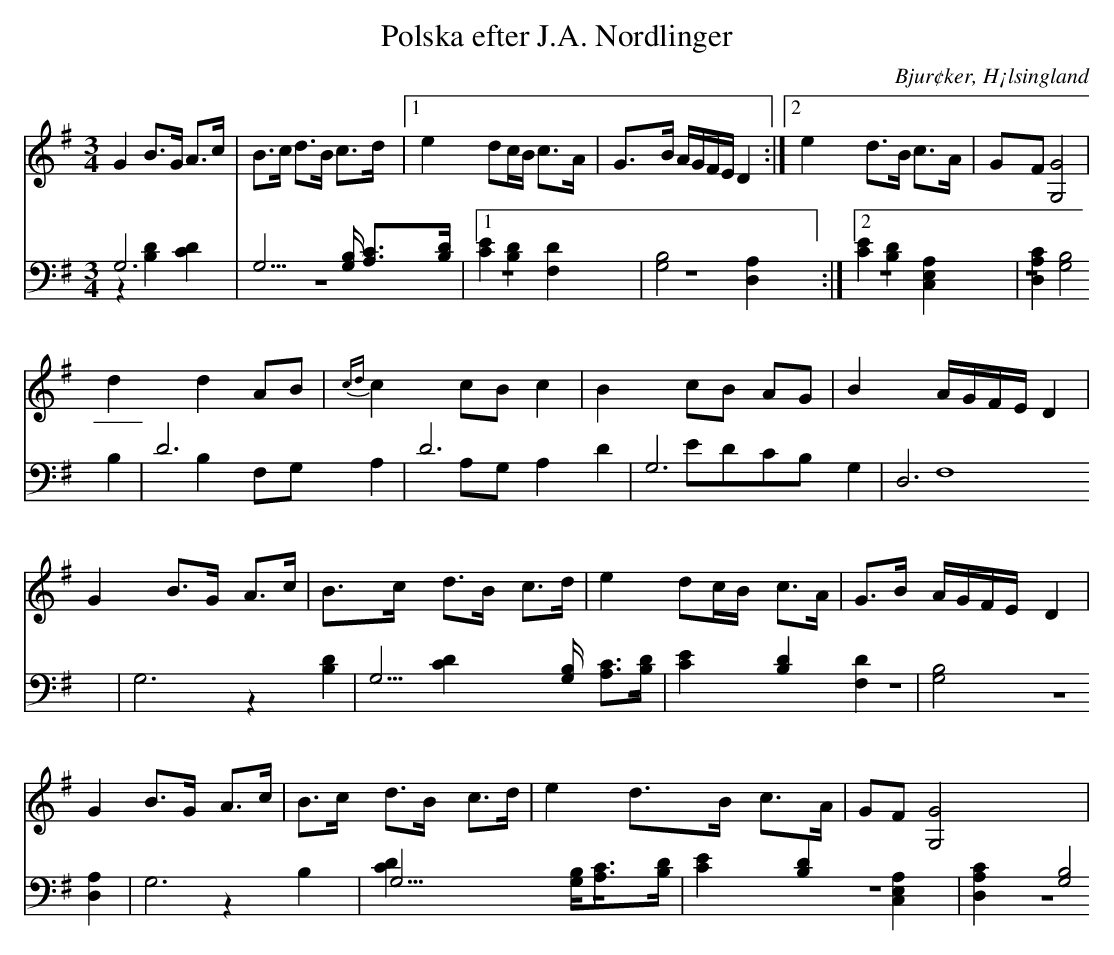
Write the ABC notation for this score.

X:1
T: Polska efter J.A. Nordlinger
O: Bjur¢ker, H¡lsingland
M: 3/4
L: 1/8
K: G
V:1
V:2
V:3 merge
V:1
G2 B>G A>c|B>c d>B c>d |1 e2 dc/B/ c>A| G>B A/G/F/E/ D2:|2 e2 d>B c>A|GF [G4G,4]  |
 d2 d2 AB|{c2/3d2/3}c2 cB c2|B2 cB AG|B2 A/G/F/E/ D2 |
G2 B>G A>c|B>c d>B c>d |e2 dc/B/ c>A|G>B A/G/F/E/ D2 |
G2 B>G A>c |B>c d>B c>d|e2 d>B c>A|GF [G,4G4] |
V:2 clef=bass
 G,6|G,9/2 [G,/B,/] [A,C]>[B,D]|1 [C2E2] [B,2D2] [F,2D2]| [G,4B,4] [D,2A,2]:|2 [C2E2] [B,2D2] [C,2E,2A,2]| [D,2A,2C2] [G,4B,4]|
D6 |D6 |G,6|D,6 |
G,6 | G,9/2 [G,/B,/] [A,C]>[B,D]| [C2E2] [B,2D2] [F,2D2]| [G,4B,4] [D,2A,2]|
G,6 |G,9/2 [G,/B,/][A,C]>[B,D]|[C2E2] [B,2D2] [C,2E,2A,2]|[D,2A,2C2] [G,4B,4] |
V:3 clef=bass
z2 [B,2D2] [C2D2]| z6|1 z6| z6:|2 z6|  z6|
B,2 B,2 F,G, |A,2 A,G, A,2 |D2 EDCB,|G,2 F,8 |
z2 [B,2D2] [C2D2]| z6 |z6 |z6|
z2 B,2 [C2D2] |z6|z6|z6|
